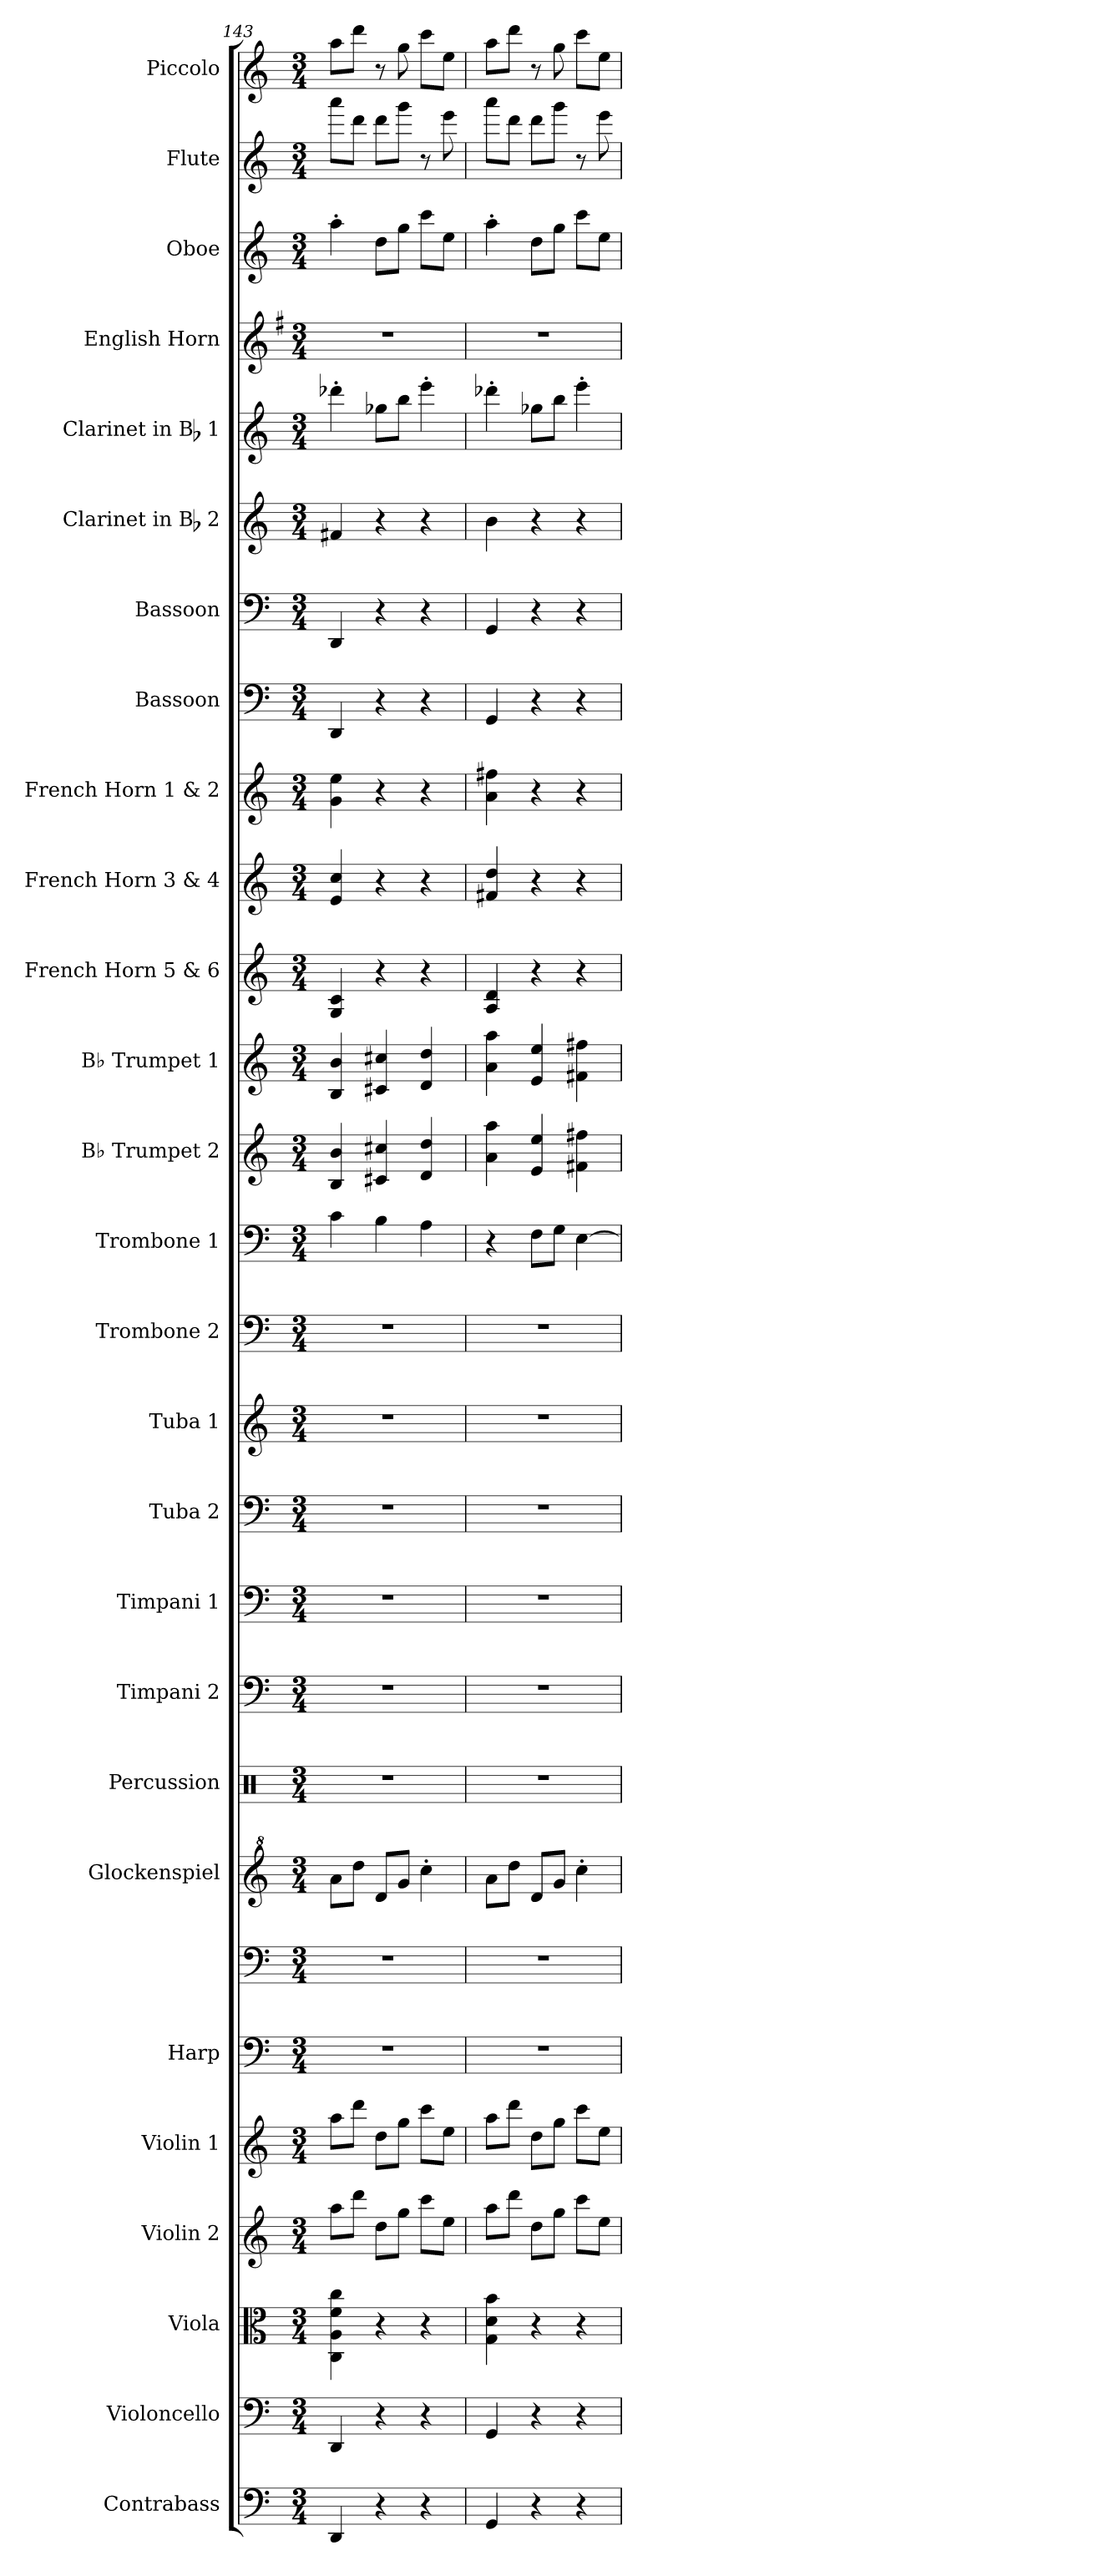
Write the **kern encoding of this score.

**kern	**kern	**kern	**kern	**kern	**kern	**kern	**kern	**kern	**kern	**kern	**kern	**kern	**kern	**kern	**kern	**kern	**kern	**kern	**kern	**kern	**kern	**kern	**kern	**kern	**kern	**kern	**kern
*part27	*part26	*part25	*part24	*part23	*part22	*part22	*part21	*part20	*part19	*part18	*part17	*part16	*part15	*part14	*part13	*part12	*part11	*part10	*part9	*part8	*part7	*part6	*part5	*part4	*part3	*part2	*part1
*staff28	*staff27	*staff26	*staff25	*staff24	*staff23	*staff22	*staff21	*staff20	*staff19	*staff18	*staff17	*staff16	*staff15	*staff14	*staff13	*staff12	*staff11	*staff10	*staff9	*staff8	*staff7	*staff6	*staff5	*staff4	*staff3	*staff2	*staff1
*I"Contrabass	*I"Violoncello	*I"Viola	*I"Violin 2	*I"Violin 1	*I"Harp	*	*I"Glockenspiel	*I"Percussion	*I"Timpani 2	*I"Timpani 1	*I"Tuba 2	*I"Tuba 1	*I"Trombone 2	*I"Trombone 1	*I"B♭ Trumpet 2	*I"B♭ Trumpet 1	*I"French Horn 5 &amp; 6	*I"French Horn 3 &amp; 4	*I"French Horn 1 &amp; 2	*I"Bassoon	*I"Bassoon	*I"Clarinet in Bb 2	*I"Clarinet in Bb 1	*I"English Horn	*I"Oboe	*I"Flute	*I"Piccolo
*I'Cbs.	*I'Vlc.	*I'Vla.	*I'Vln. 2	*I'Vln. 1	*I'Hrp.	*	*I'Glk.	*I'Perc.	*I'Timp. 2	*I'Timp. 1	*I'Tba. 2	*I'Tba. 1	*I'Tbn. 2	*I'Tbn. 1	*I'B♭ Tpt. 2	*I'B♭ Tpt. 1	*I'F Hn. 5 &amp; 6	*I'F Hn. 3 &amp; 4	*I'F Hn. 1 &amp; 2	*I'Bsn.	*I'Bsn.	*	*	*I'Eng Hn.	*I'Ob.	*I'Fl.	*I'Pic.
*clefF4	*clefF4	*clefC3	*clefG2	*clefG2	*clefF4	*clefF4	*clefG^2	*clefX	*clefF4	*clefF4	*clefF4	*clefG2	*clefF4	*clefF4	*clefG2	*clefG2	*clefG2	*clefG2	*clefG2	*clefF4	*clefF4	*clefG2	*clefG2	*clefG2	*clefG2	*clefG2	*clefG2
*	*	*	*	*	*	*	*	*	*	*	*	*	*	*	*ITrd1c2	*ITrd1c2	*ITrd4c7	*ITrd4c7	*ITrd4c7	*	*	*ITrd-5c-8	*ITrd-5c-8	*ITrd4c7	*	*	*
*k[]	*k[]	*k[]	*k[]	*k[]	*k[]	*k[]	*k[]	*k[]	*k[]	*k[]	*k[]	*k[]	*k[]	*k[]	*k[b-e-]	*k[b-e-]	*k[b-]	*k[b-]	*k[b-]	*k[]	*k[]	*k[b-e-a-d-]	*k[b-e-a-d-]	*k[]	*k[]	*k[]	*k[]
*M3/4	*M3/4	*M3/4	*M3/4	*M3/4	*M3/4	*M3/4	*M3/4	*M3/4	*M3/4	*M3/4	*M3/4	*M3/4	*M3/4	*M3/4	*M3/4	*M3/4	*M3/4	*M3/4	*M3/4	*M3/4	*M3/4	*M3/4	*M3/4	*M3/4	*M3/4	*M3/4	*M3/4
=143	=143	=143	=143	=143	=143	=143	=143	=143	=143	=143	=143	=143	=143	=143	=143	=143	=143	=143	=143	=143	=143	=143	=143	=143	=143	=143	=143
4DD/	4DD/	4C\ 4A\ 4f\ 4cc\	8aa\L	8aa\L	2.r	2.r	8aa\L	2.r	2.r	2.r	2.r	2.r	2.r	4c\	4A/ 4a/	4A/ 4a/	4C/ 4F/	4A/ 4f/	4c\ 4a\	4DD/	4DD/	4ddn/	4bbb--X'\	2.r	4aa'\	8aaa\L	8aa\L
.	.	.	8ddd\J	8ddd\J	.	.	8ddd\J	.	.	.	.	.	.	.	.	.	.	.	.	.	.	.	.	.	.	8ddd\J	8ddd\J
4r	4r	4r	8dd\L	8dd\L	.	.	8dd/L	.	.	.	.	.	.	4B\	4Bn/ 4bn/	4Bn/ 4bn/	4r	4r	4r	4r	4r	4r	8eee--X\L	.	8dd\L	8ddd\L	8r
.	.	.	8gg\J	8gg\J	.	.	8gg/J	.	.	.	.	.	.	.	.	.	.	.	.	.	.	.	8ggg\J	.	8gg\J	8ggg\J	8gg\
4r	4r	4r	8ccc\L	8ccc\L	.	.	4ccc'\	.	.	.	.	.	.	4A\	4c/ 4cc/	4c/ 4cc/	4r	4r	4r	4r	4r	4r	4cccc'\	.	8ccc\L	8r	8ccc\L
.	.	.	8ee\J	8ee\J	.	.	.	.	.	.	.	.	.	.	.	.	.	.	.	.	.	.	.	.	8ee\J	8eee\	8ee\J
=144	=144	=144	=144	=144	=144	=144	=144	=144	=144	=144	=144	=144	=144	=144	=144	=144	=144	=144	=144	=144	=144	=144	=144	=144	=144	=144	=144
4GG/	4GG/	4G\ 4d\ 4b\	8aa\L	8aa\L	2.r	2.r	8aa\L	2.r	2.r	2.r	2.r	2.r	2.r	4r	4g\ 4gg\	4g\ 4gg\	4D/ 4G/	4Bn/ 4g/	4d\ 4bn\	4GG/	4GG/	4gg\	4bbb--X'\	2.r	4aa'\	8aaa\L	8aa\L
.	.	.	8ddd\J	8ddd\J	.	.	8ddd\J	.	.	.	.	.	.	.	.	.	.	.	.	.	.	.	.	.	.	8ddd\J	8ddd\J
4r	4r	4r	8dd\L	8dd\L	.	.	8dd/L	.	.	.	.	.	.	8F\L	4d/ 4dd/	4d/ 4dd/	4r	4r	4r	4r	4r	4r	8eee--X\L	.	8dd\L	8ddd\L	8r
.	.	.	8gg\J	8gg\J	.	.	8gg/J	.	.	.	.	.	.	8G\J	.	.	.	.	.	.	.	.	8ggg\J	.	8gg\J	8ggg\J	8gg\
4r	4r	4r	8ccc\L	8ccc\L	.	.	4ccc'\	.	.	.	.	.	.	[4E\	4en\ 4een\	4en\ 4een\	4r	4r	4r	4r	4r	4r	4cccc'\	.	8ccc\L	8r	8ccc\L
.	.	.	8ee\J	8ee\J	.	.	.	.	.	.	.	.	.	.	.	.	.	.	.	.	.	.	.	.	8ee\J	8eee\	8ee\J
=	=	=	=	=	=	=	=	=	=	=	=	=	=	=	=	=	=	=	=	=	=	=	=	=	=	=	=
*-	*-	*-	*-	*-	*-	*-	*-	*-	*-	*-	*-	*-	*-	*-	*-	*-	*-	*-	*-	*-	*-	*-	*-	*-	*-	*-	*-
